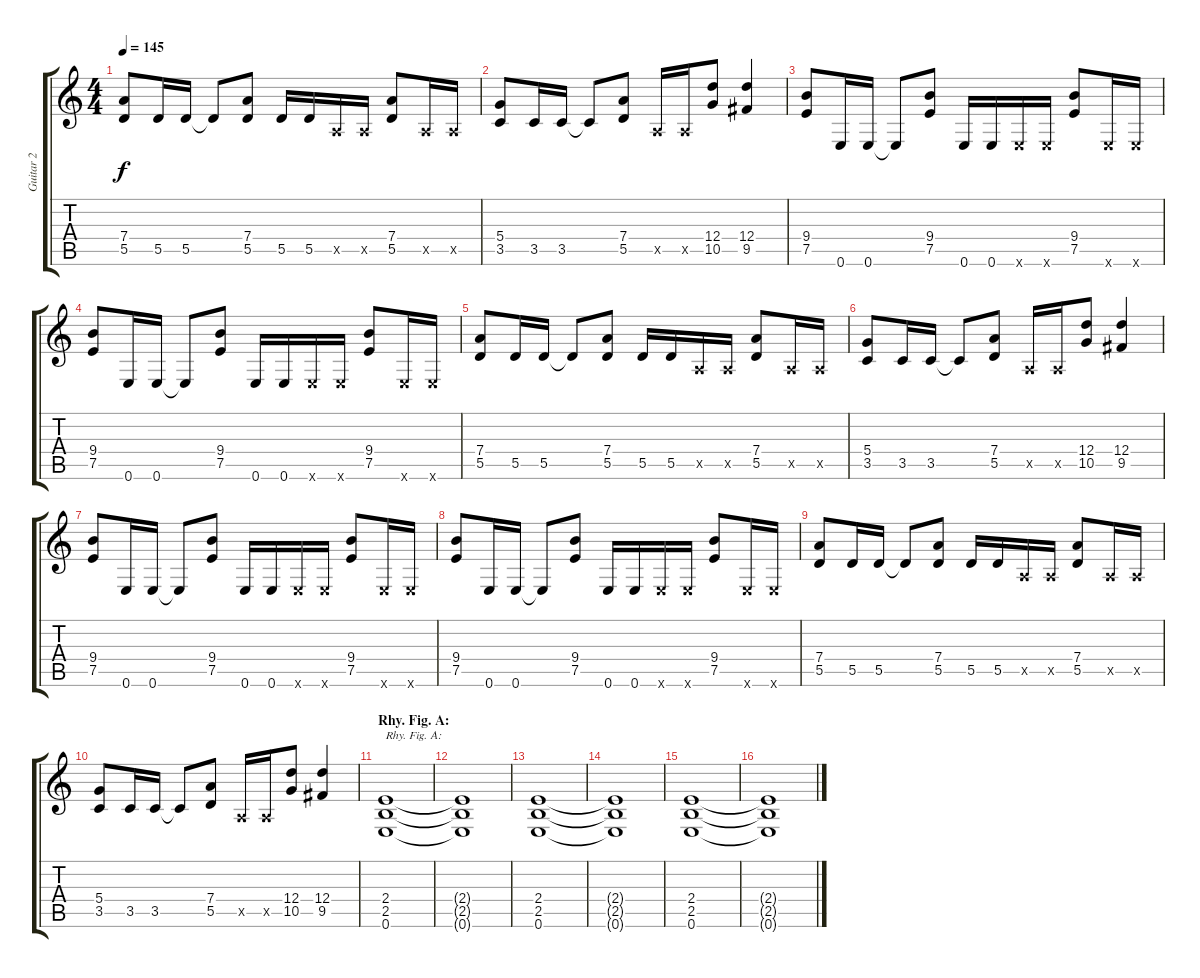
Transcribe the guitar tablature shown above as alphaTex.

\track ("Guitar 2" "Guitar 2") {instrument distortionguitar}
\staff {score tabs}
\tuning (E4 B3 G3 D3 A2 E2) {hide}
\ts (4 4)
\tempo 145
\clef g2
\ks c
(7.4 5.5).8{dy f} 5.5.16 5.5.16 5.5{t}.8 (7.4 5.5).8 5.5.16 5.5.16 0.5{x}.16 0.5{x}.16 (7.4 5.5).8 0.5{x}.16 0.5{x}.16 |
(5.4 3.5).8 3.5.16 3.5.16 3.5{t}.8 (7.4 5.5).8 0.5{x}.16 0.5{x}.16 (12.4 10.5).8 (12.4 9.5).4 |
(9.4 7.5).8 0.6.16 0.6.16 0.6{t}.8 (9.4 7.5).8 0.6.16 0.6.16 0.6{x}.16 0.6{x}.16 (9.4 7.5).8 0.6{x}.16 0.6{x}.16 |
(9.4 7.5).8 0.6.16 0.6.16 0.6{t}.8 (9.4 7.5).8 0.6.16 0.6.16 0.6{x}.16 0.6{x}.16 (9.4 7.5).8 0.6{x}.16 0.6{x}.16 |
(7.4 5.5).8 5.5.16 5.5.16 5.5{t}.8 (7.4 5.5).8 5.5.16 5.5.16 0.5{x}.16 0.5{x}.16 (7.4 5.5).8 0.5{x}.16 0.5{x}.16 |
(5.4 3.5).8 3.5.16 3.5.16 3.5{t}.8 (7.4 5.5).8 0.5{x}.16 0.5{x}.16 (12.4 10.5).8 (12.4 9.5).4 |
(9.4 7.5).8 0.6.16 0.6.16 0.6{t}.8 (9.4 7.5).8 0.6.16 0.6.16 0.6{x}.16 0.6{x}.16 (9.4 7.5).8 0.6{x}.16 0.6{x}.16 |
(9.4 7.5).8 0.6.16 0.6.16 0.6{t}.8 (9.4 7.5).8 0.6.16 0.6.16 0.6{x}.16 0.6{x}.16 (9.4 7.5).8 0.6{x}.16 0.6{x}.16 |
(7.4 5.5).8 5.5.16 5.5.16 5.5{t}.8 (7.4 5.5).8 5.5.16 5.5.16 0.5{x}.16 0.5{x}.16 (7.4 5.5).8 0.5{x}.16 0.5{x}.16 |
(5.4 3.5).8 3.5.16 3.5.16 3.5{t}.8 (7.4 5.5).8 0.5{x}.16 0.5{x}.16 (12.4 10.5).8 (12.4 9.5).4 |
\section ("" "Rhy. Fig. A:")
(2.4 2.5 0.6).1{txt "Rhy. Fig. A:"} |
(2.4{t} 2.5{t} 0.6{t}).1 |
(2.4 2.5 0.6).1 |
(2.4{t} 2.5{t} 0.6{t}).1 |
(2.4 2.5 0.6).1 |
(2.4{t} 2.5{t} 0.6{t}).1
